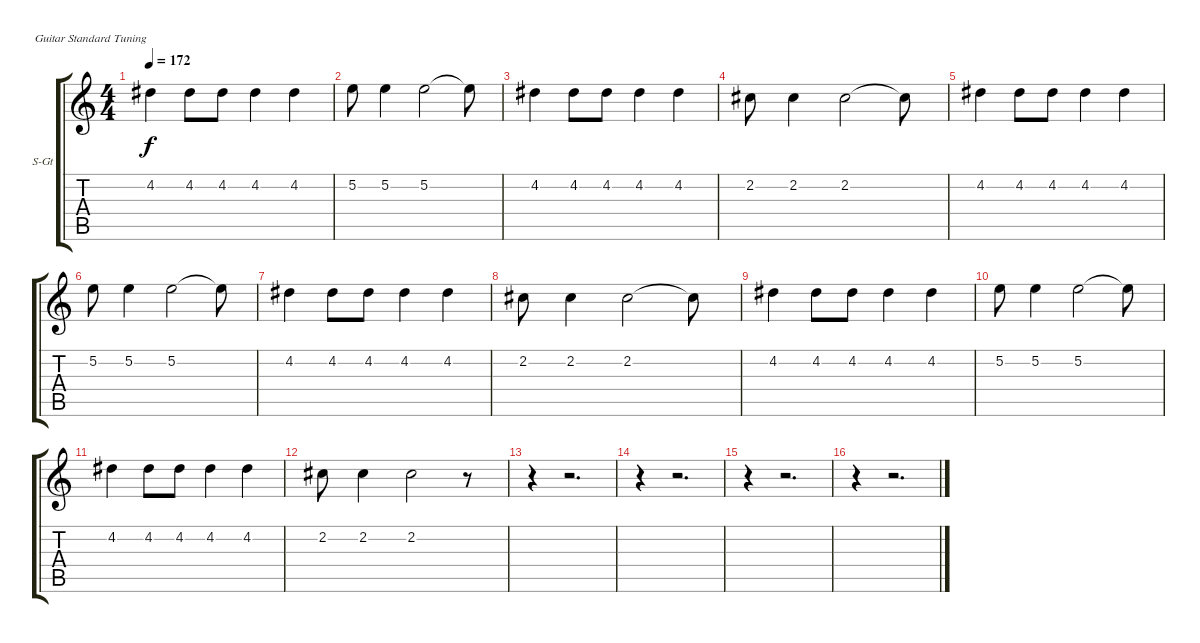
\bracketExtendMode groupsimilarinstruments
\firstSystemTrackNameOrientation horizontal
\otherSystemsTrackNameOrientation horizontal
\track ("Nicolas Sirkis" "S-Gt") {instrument lead6voice}
\staff {score tabs}
\tuning (E4 B3 G3 D3 A2 E2)
\displaytranspose 12
\ts (4 4)
\tempo 172
\clef g2
\ks c
4.2.4{dy f} 4.2.8 4.2.8 4.2.4 4.2.4 |
5.2.8 5.2.4 5.2.2 5.2{t}.8 |
4.2.4 4.2.8 4.2.8 4.2.4 4.2.4 |
2.2.8 2.2.4 2.2.2 2.2{t}.8 |
4.2.4 4.2.8 4.2.8 4.2.4 4.2.4 |
5.2.8 5.2.4 5.2.2 5.2{t}.8 |
4.2.4 4.2.8 4.2.8 4.2.4 4.2.4 |
2.2.8 2.2.4 2.2.2 2.2{t}.8 |
4.2.4 4.2.8 4.2.8 4.2.4 4.2.4 |
5.2.8 5.2.4 5.2.2 5.2{t}.8 |
4.2.4 4.2.8 4.2.8 4.2.4 4.2.4 |
2.2.8 2.2.4 2.2.2 r.8 |
r.4 r.2{d} |
r.4 r.2{d} |
r.4 r.2{d} |
r.4 r.2{d}
